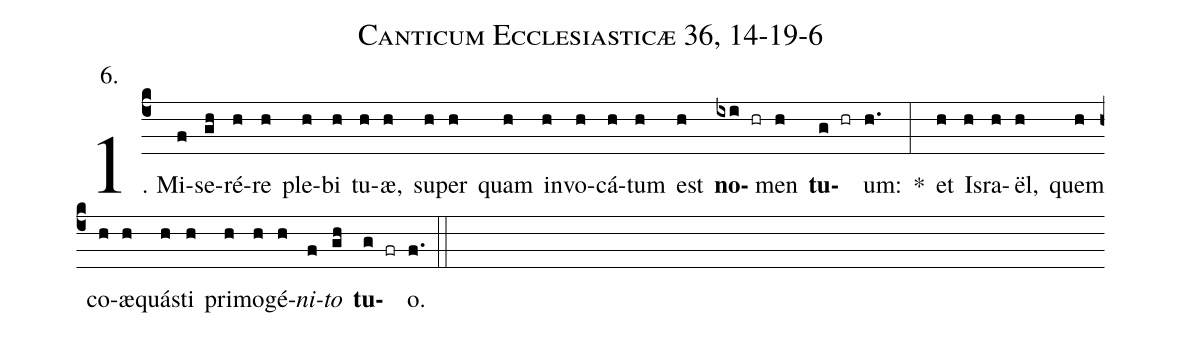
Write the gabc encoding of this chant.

name: Canticum Ecclesiasticæ 36, 14-19-6;
annotation: 6.;
%%
(c4)1. Mi(f)se(gh)ré(h)re(h) ple(h)bi(h) tu(h)æ,(h) su(h)per(h) quam(h) in(h)vo(h)cá(h)tum(h) est(h) <b>no</b>(ixi hr)men(h) <b>tu</b>(g hr)um:(h.) *(:) et(h) Is(h)ra(h)ël,(h) quem(h) co(h)æ(h)quás(h)ti(h) pri(h)mo(h)gé(h)<i>ni</i>(f)<i>to</i>(gh) <b>tu</b>(g fr)o.(f.) (::)
